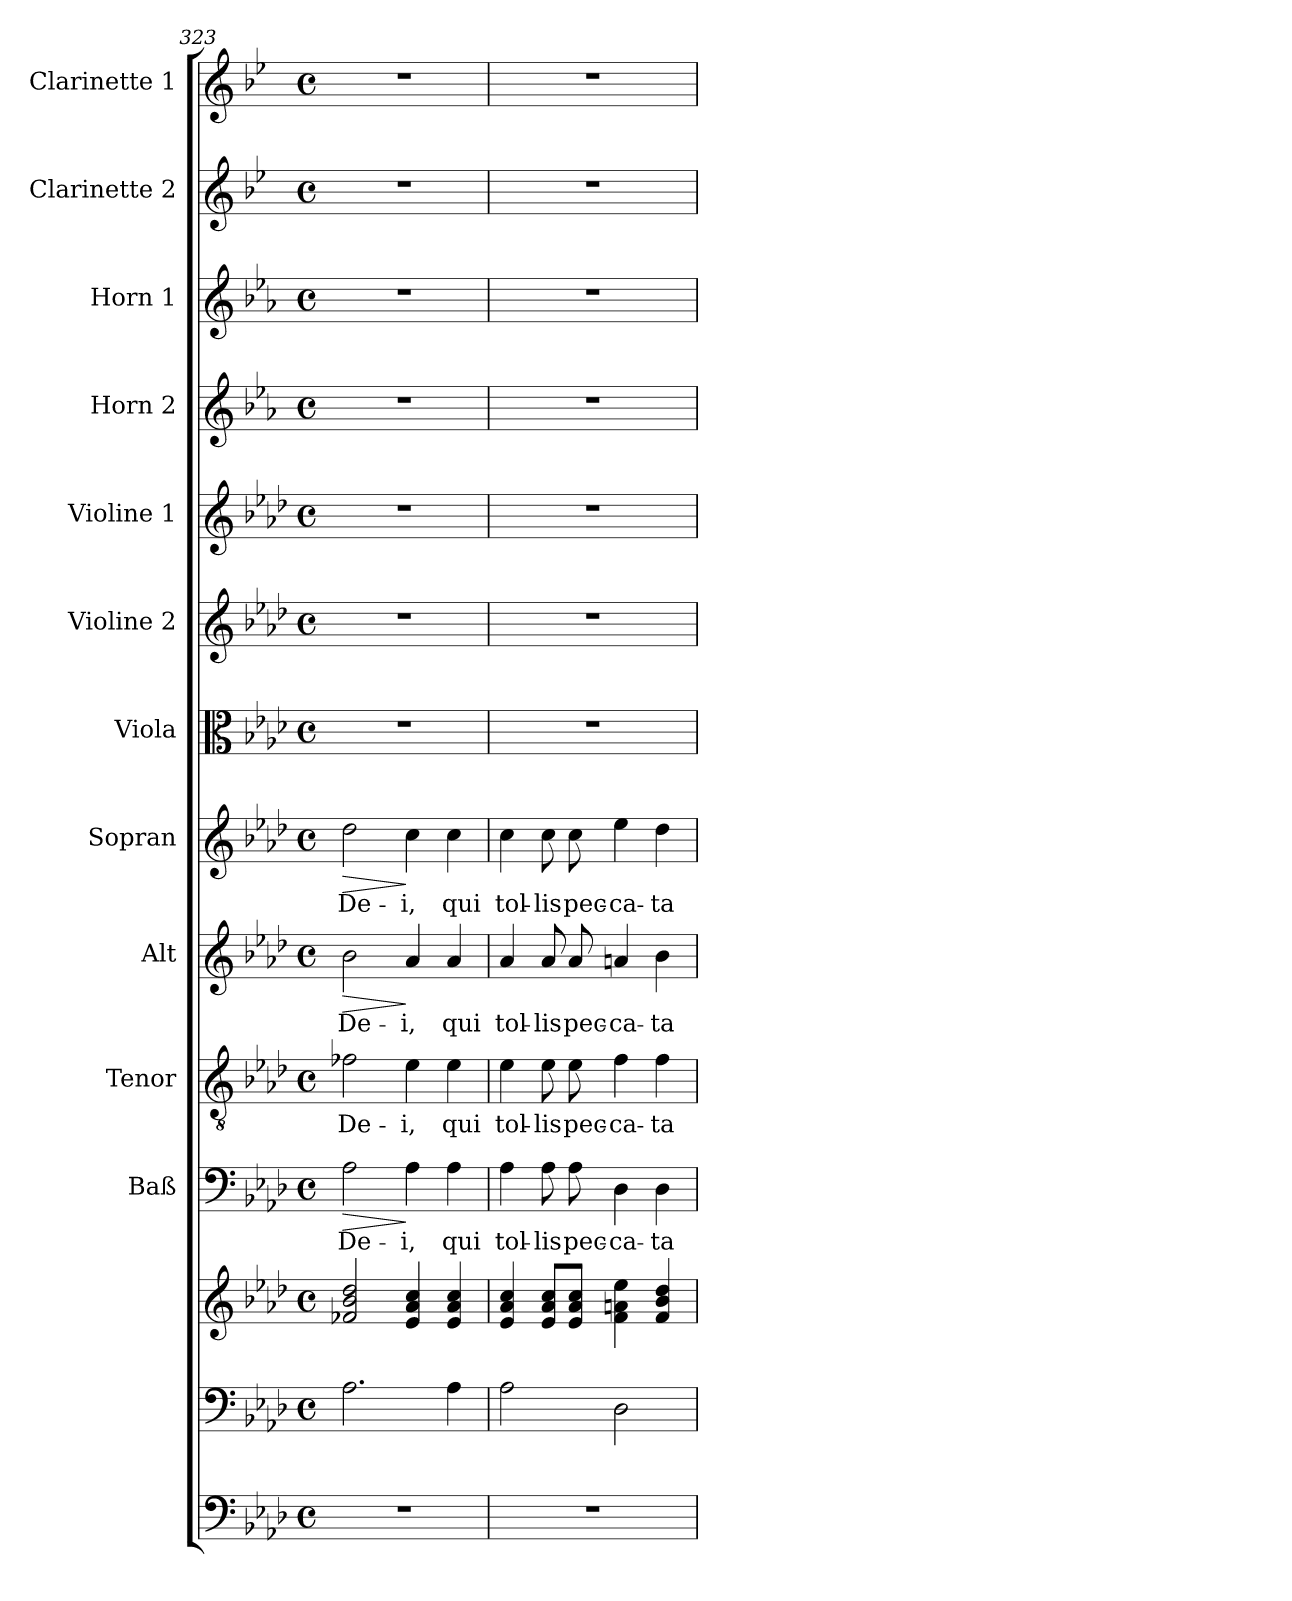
**kern	**kern	**kern	**kern	**text	**dynam	**kern	**text	**kern	**text	**dynam	**kern	**text	**dynam	**kern	**kern	**kern	**kern	**kern	**kern	**kern
*part13	*part12	*part12	*part11	*part11	*part11	*part10	*part10	*part9	*part9	*part9	*part8	*part8	*part8	*part7	*part6	*part5	*part4	*part3	*part2	*part1
*staff14	*staff13	*staff12	*staff11	*staff11	*staff11	*staff10	*staff10	*staff9	*staff9	*staff9	*staff8	*staff8	*staff8	*staff7	*staff6	*staff5	*staff4	*staff3	*staff2	*staff1
*	*	*	*I"Baß	*	*	*I"Tenor	*	*I"Alt	*	*	*I"Sopran	*	*	*I"Viola	*I"Violine 2	*I"Violine 1	*I"Horn 2	*I"Horn 1	*I"Clarinette 2	*I"Clarinette 1
*	*	*	*I'Baß	*	*	*I'Ten	*	*I'Alt	*	*	*I'Sop	*	*	*I'Vla.	*I'Vln. 2	*I'Vln. 1	*I'Hrn. 2	*I'Hrn. 1	*	*
*clefF4	*clefF4	*clefG2	*clefF4	*	*	*clefGv2	*	*clefG2	*	*	*clefG2	*	*	*clefC3	*clefG2	*clefG2	*clefG2	*clefG2	*clefG2	*clefG2
*ITrd7c12	*	*	*	*	*	*	*	*	*	*	*	*	*	*	*	*	*ITrd4c7	*ITrd4c7	*ITrd1c2	*ITrd1c2
*k[b-e-a-d-]	*k[b-e-a-d-]	*k[b-e-a-d-]	*k[b-e-a-d-]	*	*	*k[b-e-a-d-]	*	*k[b-e-a-d-]	*	*	*k[b-e-a-d-]	*	*	*k[b-e-a-d-]	*k[b-e-a-d-]	*k[b-e-a-d-]	*k[b-e-a-d-]	*k[b-e-a-d-]	*k[b-e-a-d-]	*k[b-e-a-d-]
*A-:	*A-:	*A-:	*A-:	*	*	*A-:	*	*A-:	*	*	*A-:	*	*	*A-:	*A-:	*A-:	*A-:	*A-:	*A-:	*A-:
*M4/4	*M4/4	*M4/4	*M4/4	*	*	*M4/4	*	*M4/4	*	*	*M4/4	*	*	*M4/4	*M4/4	*M4/4	*M4/4	*M4/4	*M4/4	*M4/4
*met(c)	*met(c)	*met(c)	*met(c)	*	*	*met(c)	*	*met(c)	*	*	*met(c)	*	*	*met(c)	*met(c)	*met(c)	*met(c)	*met(c)	*met(c)	*met(c)
=323	=323	=323	=323	=323	=323	=323	=323	=323	=323	=323	=323	=323	=323	=323	=323	=323	=323	=323	=323	=323
!	!	!	!	!LO:LY:b	!LO:HP:b	!	!LO:LY:b	!	!LO:LY:b	!LO:HP:b	!	!LO:LY:b	!LO:HP:b	!	!	!	!	!	!	!
1r	2.A-\	2f-X/ 2b-/ 2dd-/	2A-\	De-	>	2f-X\	De-	2b-\	De-	>	2dd-\	De-	>	1r	1r	1r	1r	1r	1r	1r
!	!	!	!	!LO:LY:b	!	!	!LO:LY:b	!	!LO:LY:b	!	!	!LO:LY:b	!	!	!	!	!	!	!	!
.	.	4e-/ 4a-/ 4cc/	4A-\	-i,	]	4e-\	-i,	4a-/	-i,	]	4cc\	-i,	]	.	.	.	.	.	.	.
!	!	!	!	!LO:LY:b	!	!	!LO:LY:b	!	!LO:LY:b	!	!	!LO:LY:b	!	!	!	!	!	!	!	!
.	4A-\	4e-/ 4a-/ 4cc/	4A-\	qui	.	4e-\	qui	4a-/	qui	.	4cc\	qui	.	.	.	.	.	.	.	.
=324	=324	=324	=324	=324	=324	=324	=324	=324	=324	=324	=324	=324	=324	=324	=324	=324	=324	=324	=324	=324
!	!	!	!	!LO:LY:b	!	!	!LO:LY:b	!	!LO:LY:b	!	!	!LO:LY:b	!	!	!	!	!	!	!	!
1r	2A-\	4e-/ 4a-/ 4cc/	4A-\	tol-	.	4e-\	tol-	4a-/	tol-	.	4cc\	tol-	.	1r	1r	1r	1r	1r	1r	1r
!	!	!	!	!LO:LY:b	!	!	!LO:LY:b	!	!LO:LY:b	!	!	!LO:LY:b	!	!	!	!	!	!	!	!
.	.	8e-/ 8a-/ 8cc/L	8A-\	-lis	.	8e-\	-lis	8a-/	-lis	.	8cc\	-lis	.	.	.	.	.	.	.	.
!	!	!	!	!LO:LY:b	!	!	!LO:LY:b	!	!LO:LY:b	!	!	!LO:LY:b	!	!	!	!	!	!	!	!
.	.	8e-/ 8a-/ 8cc/J	8A-\	pec-	.	8e-\	pec-	8a-/	pec-	.	8cc\	pec-	.	.	.	.	.	.	.	.
!	!	!	!	!LO:LY:b	!	!	!LO:LY:b	!	!LO:LY:b	!	!	!LO:LY:b	!	!	!	!	!	!	!	!
.	2D-\	4f\ 4an\ 4ee-\	4D-\	-ca-	.	4f\	-ca-	4an/	-ca-	.	4ee-\	-ca-	.	.	.	.	.	.	.	.
!	!	!	!	!LO:LY:b	!	!	!LO:LY:b	!	!LO:LY:b	!	!	!LO:LY:b	!	!	!	!	!	!	!	!
.	.	4f/ 4b-/ 4dd-/	4D-\	-ta	.	4f\	-ta	4b-\	-ta	.	4dd-\	-ta	.	.	.	.	.	.	.	.
=	=	=	=	=	=	=	=	=	=	=	=	=	=	=	=	=	=	=	=	=
*-	*-	*-	*-	*-	*-	*-	*-	*-	*-	*-	*-	*-	*-	*-	*-	*-	*-	*-	*-	*-
